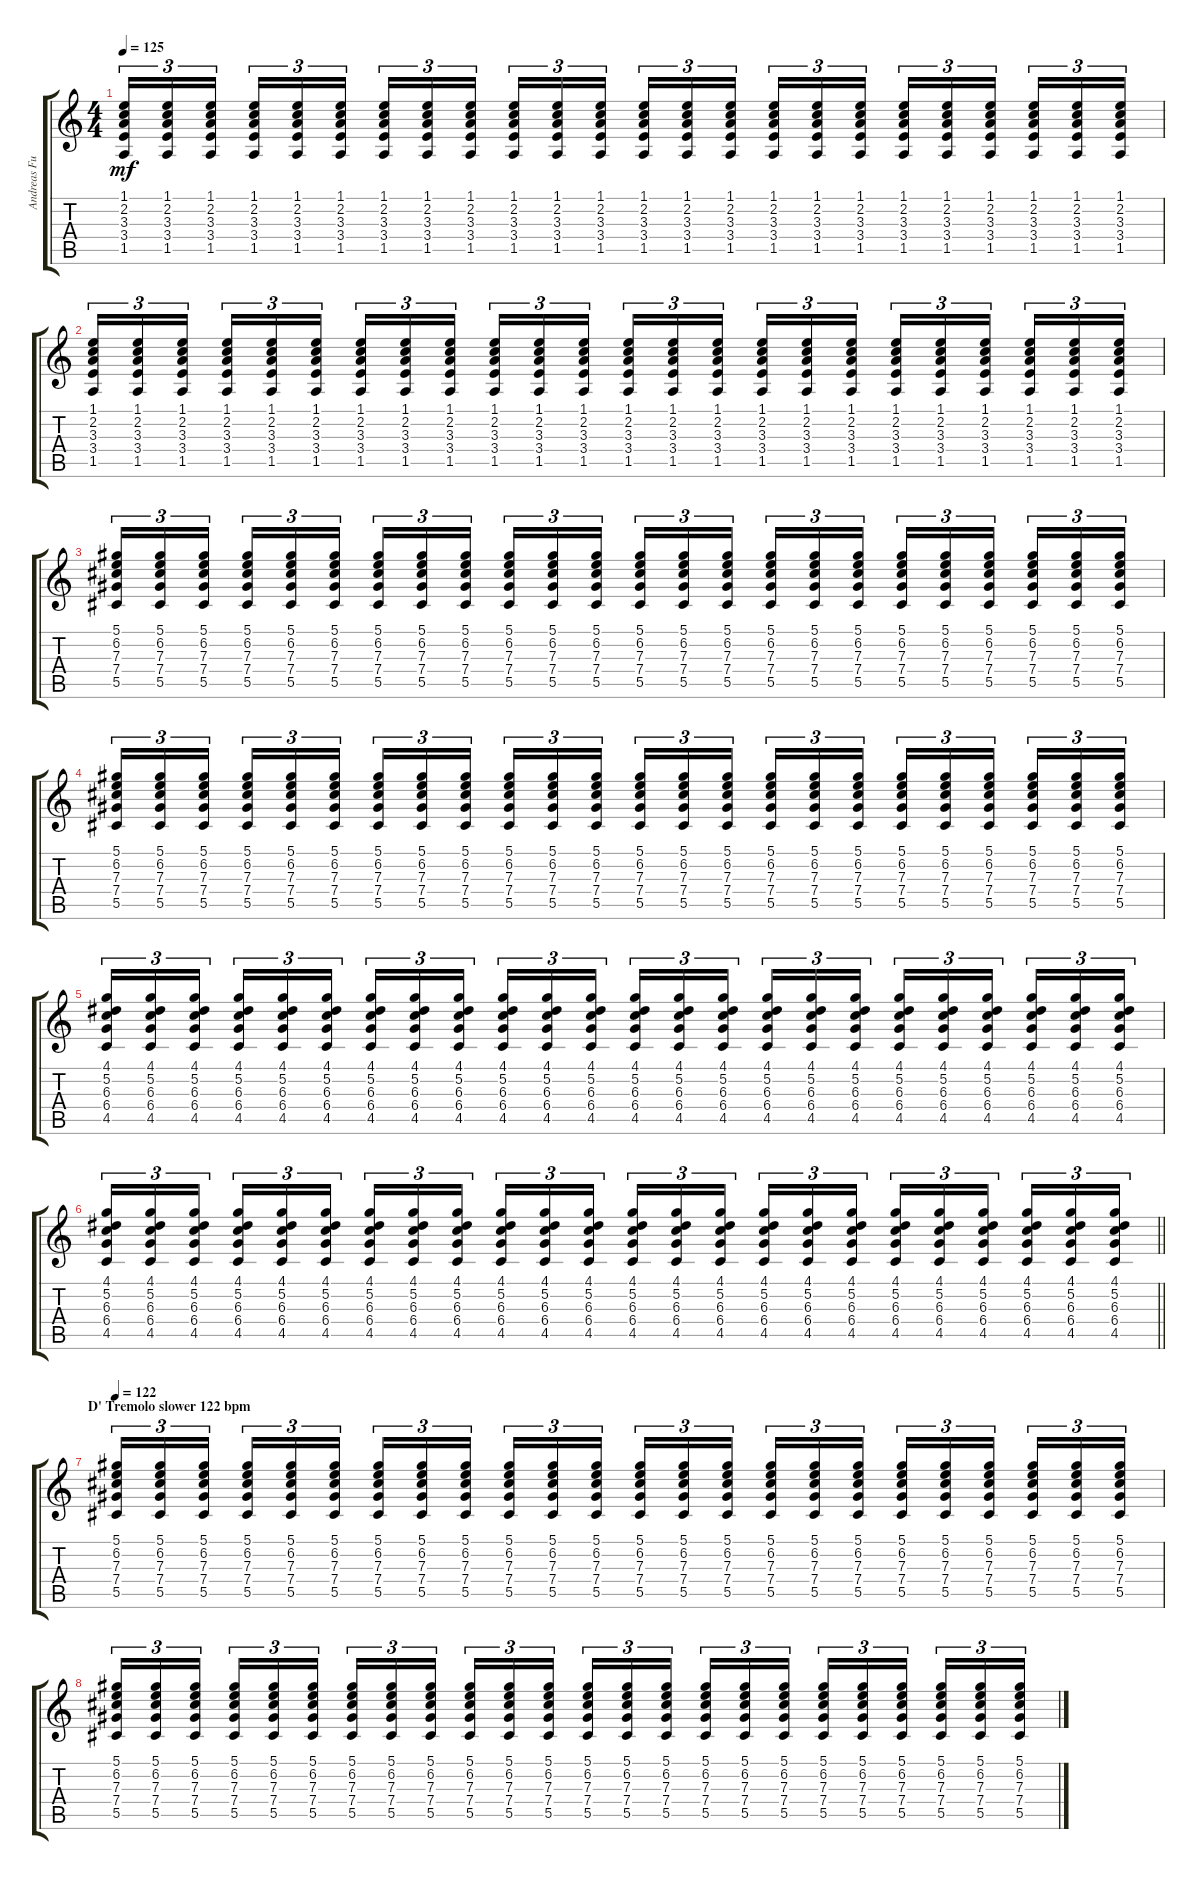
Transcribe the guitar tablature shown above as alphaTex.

\track ("Andreas Fullmestad (D# Tuning)" "Andreas Fu") {instrument distortionguitar}
\staff {score tabs}
\tuning (Eb4 Bb3 Gb3 Db3 Ab2 Eb2) {hide}
\ts (4 4)
\tempo 125
\clef g2
\ks c
(1.1 2.2 3.3 3.4 1.5).16{tu (3 2) dy mf} (1.1 2.2 3.3 3.4 1.5).16{tu (3 2)} (1.1 2.2 3.3 3.4 1.5).16{tu (3 2) beam splitsecondary} (1.1 2.2 3.3 3.4 1.5).16{tu (3 2)} (1.1 2.2 3.3 3.4 1.5).16{tu (3 2)} (1.1 2.2 3.3 3.4 1.5).16{tu (3 2)} (1.1 2.2 3.3 3.4 1.5).16{tu (3 2)} (1.1 2.2 3.3 3.4 1.5).16{tu (3 2)} (1.1 2.2 3.3 3.4 1.5).16{tu (3 2) beam splitsecondary} (1.1 2.2 3.3 3.4 1.5).16{tu (3 2)} (1.1 2.2 3.3 3.4 1.5).16{tu (3 2)} (1.1 2.2 3.3 3.4 1.5).16{tu (3 2)} (1.1 2.2 3.3 3.4 1.5).16{tu (3 2)} (1.1 2.2 3.3 3.4 1.5).16{tu (3 2)} (1.1 2.2 3.3 3.4 1.5).16{tu (3 2) beam splitsecondary} (1.1 2.2 3.3 3.4 1.5).16{tu (3 2)} (1.1 2.2 3.3 3.4 1.5).16{tu (3 2)} (1.1 2.2 3.3 3.4 1.5).16{tu (3 2)} (1.1 2.2 3.3 3.4 1.5).16{tu (3 2)} (1.1 2.2 3.3 3.4 1.5).16{tu (3 2)} (1.1 2.2 3.3 3.4 1.5).16{tu (3 2) beam splitsecondary} (1.1 2.2 3.3 3.4 1.5).16{tu (3 2)} (1.1 2.2 3.3 3.4 1.5).16{tu (3 2)} (1.1 2.2 3.3 3.4 1.5).16{tu (3 2)} |
(1.1 2.2 3.3 3.4 1.5).16{tu (3 2)} (1.1 2.2 3.3 3.4 1.5).16{tu (3 2)} (1.1 2.2 3.3 3.4 1.5).16{tu (3 2) beam splitsecondary} (1.1 2.2 3.3 3.4 1.5).16{tu (3 2)} (1.1 2.2 3.3 3.4 1.5).16{tu (3 2)} (1.1 2.2 3.3 3.4 1.5).16{tu (3 2)} (1.1 2.2 3.3 3.4 1.5).16{tu (3 2)} (1.1 2.2 3.3 3.4 1.5).16{tu (3 2)} (1.1 2.2 3.3 3.4 1.5).16{tu (3 2) beam splitsecondary} (1.1 2.2 3.3 3.4 1.5).16{tu (3 2)} (1.1 2.2 3.3 3.4 1.5).16{tu (3 2)} (1.1 2.2 3.3 3.4 1.5).16{tu (3 2)} (1.1 2.2 3.3 3.4 1.5).16{tu (3 2)} (1.1 2.2 3.3 3.4 1.5).16{tu (3 2)} (1.1 2.2 3.3 3.4 1.5).16{tu (3 2) beam splitsecondary} (1.1 2.2 3.3 3.4 1.5).16{tu (3 2)} (1.1 2.2 3.3 3.4 1.5).16{tu (3 2)} (1.1 2.2 3.3 3.4 1.5).16{tu (3 2)} (1.1 2.2 3.3 3.4 1.5).16{tu (3 2)} (1.1 2.2 3.3 3.4 1.5).16{tu (3 2)} (1.1 2.2 3.3 3.4 1.5).16{tu (3 2) beam splitsecondary} (1.1 2.2 3.3 3.4 1.5).16{tu (3 2)} (1.1 2.2 3.3 3.4 1.5).16{tu (3 2)} (1.1 2.2 3.3 3.4 1.5).16{tu (3 2)} |
(5.1 6.2 7.3 7.4 5.5).16{tu (3 2)} (5.1 6.2 7.3 7.4 5.5).16{tu (3 2)} (5.1 6.2 7.3 7.4 5.5).16{tu (3 2) beam splitsecondary} (5.1 6.2 7.3 7.4 5.5).16{tu (3 2)} (5.1 6.2 7.3 7.4 5.5).16{tu (3 2)} (5.1 6.2 7.3 7.4 5.5).16{tu (3 2)} (5.1 6.2 7.3 7.4 5.5).16{tu (3 2)} (5.1 6.2 7.3 7.4 5.5).16{tu (3 2)} (5.1 6.2 7.3 7.4 5.5).16{tu (3 2) beam splitsecondary} (5.1 6.2 7.3 7.4 5.5).16{tu (3 2)} (5.1 6.2 7.3 7.4 5.5).16{tu (3 2)} (5.1 6.2 7.3 7.4 5.5).16{tu (3 2)} (5.1 6.2 7.3 7.4 5.5).16{tu (3 2)} (5.1 6.2 7.3 7.4 5.5).16{tu (3 2)} (5.1 6.2 7.3 7.4 5.5).16{tu (3 2) beam splitsecondary} (5.1 6.2 7.3 7.4 5.5).16{tu (3 2)} (5.1 6.2 7.3 7.4 5.5).16{tu (3 2)} (5.1 6.2 7.3 7.4 5.5).16{tu (3 2)} (5.1 6.2 7.3 7.4 5.5).16{tu (3 2)} (5.1 6.2 7.3 7.4 5.5).16{tu (3 2)} (5.1 6.2 7.3 7.4 5.5).16{tu (3 2) beam splitsecondary} (5.1 6.2 7.3 7.4 5.5).16{tu (3 2)} (5.1 6.2 7.3 7.4 5.5).16{tu (3 2)} (5.1 6.2 7.3 7.4 5.5).16{tu (3 2)} |
(5.1 6.2 7.3 7.4 5.5).16{tu (3 2)} (5.1 6.2 7.3 7.4 5.5).16{tu (3 2)} (5.1 6.2 7.3 7.4 5.5).16{tu (3 2) beam splitsecondary} (5.1 6.2 7.3 7.4 5.5).16{tu (3 2)} (5.1 6.2 7.3 7.4 5.5).16{tu (3 2)} (5.1 6.2 7.3 7.4 5.5).16{tu (3 2)} (5.1 6.2 7.3 7.4 5.5).16{tu (3 2)} (5.1 6.2 7.3 7.4 5.5).16{tu (3 2)} (5.1 6.2 7.3 7.4 5.5).16{tu (3 2) beam splitsecondary} (5.1 6.2 7.3 7.4 5.5).16{tu (3 2)} (5.1 6.2 7.3 7.4 5.5).16{tu (3 2)} (5.1 6.2 7.3 7.4 5.5).16{tu (3 2)} (5.1 6.2 7.3 7.4 5.5).16{tu (3 2)} (5.1 6.2 7.3 7.4 5.5).16{tu (3 2)} (5.1 6.2 7.3 7.4 5.5).16{tu (3 2) beam splitsecondary} (5.1 6.2 7.3 7.4 5.5).16{tu (3 2)} (5.1 6.2 7.3 7.4 5.5).16{tu (3 2)} (5.1 6.2 7.3 7.4 5.5).16{tu (3 2)} (5.1 6.2 7.3 7.4 5.5).16{tu (3 2)} (5.1 6.2 7.3 7.4 5.5).16{tu (3 2)} (5.1 6.2 7.3 7.4 5.5).16{tu (3 2) beam splitsecondary} (5.1 6.2 7.3 7.4 5.5).16{tu (3 2)} (5.1 6.2 7.3 7.4 5.5).16{tu (3 2)} (5.1 6.2 7.3 7.4 5.5).16{tu (3 2)} |
(4.1 5.2 6.3 6.4 4.5).16{tu (3 2)} (4.1 5.2 6.3 6.4 4.5).16{tu (3 2)} (4.1 5.2 6.3 6.4 4.5).16{tu (3 2) beam splitsecondary} (4.1 5.2 6.3 6.4 4.5).16{tu (3 2)} (4.1 5.2 6.3 6.4 4.5).16{tu (3 2)} (4.1 5.2 6.3 6.4 4.5).16{tu (3 2)} (4.1 5.2 6.3 6.4 4.5).16{tu (3 2)} (4.1 5.2 6.3 6.4 4.5).16{tu (3 2)} (4.1 5.2 6.3 6.4 4.5).16{tu (3 2) beam splitsecondary} (4.1 5.2 6.3 6.4 4.5).16{tu (3 2)} (4.1 5.2 6.3 6.4 4.5).16{tu (3 2)} (4.1 5.2 6.3 6.4 4.5).16{tu (3 2)} (4.1 5.2 6.3 6.4 4.5).16{tu (3 2)} (4.1 5.2 6.3 6.4 4.5).16{tu (3 2)} (4.1 5.2 6.3 6.4 4.5).16{tu (3 2) beam splitsecondary} (4.1 5.2 6.3 6.4 4.5).16{tu (3 2)} (4.1 5.2 6.3 6.4 4.5).16{tu (3 2)} (4.1 5.2 6.3 6.4 4.5).16{tu (3 2)} (4.1 5.2 6.3 6.4 4.5).16{tu (3 2)} (4.1 5.2 6.3 6.4 4.5).16{tu (3 2)} (4.1 5.2 6.3 6.4 4.5).16{tu (3 2) beam splitsecondary} (4.1 5.2 6.3 6.4 4.5).16{tu (3 2)} (4.1 5.2 6.3 6.4 4.5).16{tu (3 2)} (4.1 5.2 6.3 6.4 4.5).16{tu (3 2)} |
\barLineRight lightlight
(4.1 5.2 6.3 6.4 4.5).16{tu (3 2)} (4.1 5.2 6.3 6.4 4.5).16{tu (3 2)} (4.1 5.2 6.3 6.4 4.5).16{tu (3 2) beam splitsecondary} (4.1 5.2 6.3 6.4 4.5).16{tu (3 2)} (4.1 5.2 6.3 6.4 4.5).16{tu (3 2)} (4.1 5.2 6.3 6.4 4.5).16{tu (3 2)} (4.1 5.2 6.3 6.4 4.5).16{tu (3 2)} (4.1 5.2 6.3 6.4 4.5).16{tu (3 2)} (4.1 5.2 6.3 6.4 4.5).16{tu (3 2) beam splitsecondary} (4.1 5.2 6.3 6.4 4.5).16{tu (3 2)} (4.1 5.2 6.3 6.4 4.5).16{tu (3 2)} (4.1 5.2 6.3 6.4 4.5).16{tu (3 2)} (4.1 5.2 6.3 6.4 4.5).16{tu (3 2)} (4.1 5.2 6.3 6.4 4.5).16{tu (3 2)} (4.1 5.2 6.3 6.4 4.5).16{tu (3 2) beam splitsecondary} (4.1 5.2 6.3 6.4 4.5).16{tu (3 2)} (4.1 5.2 6.3 6.4 4.5).16{tu (3 2)} (4.1 5.2 6.3 6.4 4.5).16{tu (3 2)} (4.1 5.2 6.3 6.4 4.5).16{tu (3 2)} (4.1 5.2 6.3 6.4 4.5).16{tu (3 2)} (4.1 5.2 6.3 6.4 4.5).16{tu (3 2) beam splitsecondary} (4.1 5.2 6.3 6.4 4.5).16{tu (3 2)} (4.1 5.2 6.3 6.4 4.5).16{tu (3 2)} (4.1 5.2 6.3 6.4 4.5).16{tu (3 2)} |
\section ("" "D' Tremolo slower 122 bpm")
\tempo 122
(5.1 6.2 7.3 7.4 5.5).16{tu (3 2)} (5.1 6.2 7.3 7.4 5.5).16{tu (3 2)} (5.1 6.2 7.3 7.4 5.5).16{tu (3 2) beam splitsecondary} (5.1 6.2 7.3 7.4 5.5).16{tu (3 2)} (5.1 6.2 7.3 7.4 5.5).16{tu (3 2)} (5.1 6.2 7.3 7.4 5.5).16{tu (3 2)} (5.1 6.2 7.3 7.4 5.5).16{tu (3 2)} (5.1 6.2 7.3 7.4 5.5).16{tu (3 2)} (5.1 6.2 7.3 7.4 5.5).16{tu (3 2) beam splitsecondary} (5.1 6.2 7.3 7.4 5.5).16{tu (3 2)} (5.1 6.2 7.3 7.4 5.5).16{tu (3 2)} (5.1 6.2 7.3 7.4 5.5).16{tu (3 2)} (5.1 6.2 7.3 7.4 5.5).16{tu (3 2)} (5.1 6.2 7.3 7.4 5.5).16{tu (3 2)} (5.1 6.2 7.3 7.4 5.5).16{tu (3 2) beam splitsecondary} (5.1 6.2 7.3 7.4 5.5).16{tu (3 2)} (5.1 6.2 7.3 7.4 5.5).16{tu (3 2)} (5.1 6.2 7.3 7.4 5.5).16{tu (3 2)} (5.1 6.2 7.3 7.4 5.5).16{tu (3 2)} (5.1 6.2 7.3 7.4 5.5).16{tu (3 2)} (5.1 6.2 7.3 7.4 5.5).16{tu (3 2) beam splitsecondary} (5.1 6.2 7.3 7.4 5.5).16{tu (3 2)} (5.1 6.2 7.3 7.4 5.5).16{tu (3 2)} (5.1 6.2 7.3 7.4 5.5).16{tu (3 2)} |
(5.1 6.2 7.3 7.4 5.5).16{tu (3 2)} (5.1 6.2 7.3 7.4 5.5).16{tu (3 2)} (5.1 6.2 7.3 7.4 5.5).16{tu (3 2) beam splitsecondary} (5.1 6.2 7.3 7.4 5.5).16{tu (3 2)} (5.1 6.2 7.3 7.4 5.5).16{tu (3 2)} (5.1 6.2 7.3 7.4 5.5).16{tu (3 2)} (5.1 6.2 7.3 7.4 5.5).16{tu (3 2)} (5.1 6.2 7.3 7.4 5.5).16{tu (3 2)} (5.1 6.2 7.3 7.4 5.5).16{tu (3 2) beam splitsecondary} (5.1 6.2 7.3 7.4 5.5).16{tu (3 2)} (5.1 6.2 7.3 7.4 5.5).16{tu (3 2)} (5.1 6.2 7.3 7.4 5.5).16{tu (3 2)} (5.1 6.2 7.3 7.4 5.5).16{tu (3 2)} (5.1 6.2 7.3 7.4 5.5).16{tu (3 2)} (5.1 6.2 7.3 7.4 5.5).16{tu (3 2) beam splitsecondary} (5.1 6.2 7.3 7.4 5.5).16{tu (3 2)} (5.1 6.2 7.3 7.4 5.5).16{tu (3 2)} (5.1 6.2 7.3 7.4 5.5).16{tu (3 2)} (5.1 6.2 7.3 7.4 5.5).16{tu (3 2)} (5.1 6.2 7.3 7.4 5.5).16{tu (3 2)} (5.1 6.2 7.3 7.4 5.5).16{tu (3 2) beam splitsecondary} (5.1 6.2 7.3 7.4 5.5).16{tu (3 2)} (5.1 6.2 7.3 7.4 5.5).16{tu (3 2)} (5.1 6.2 7.3 7.4 5.5).16{tu (3 2)}
